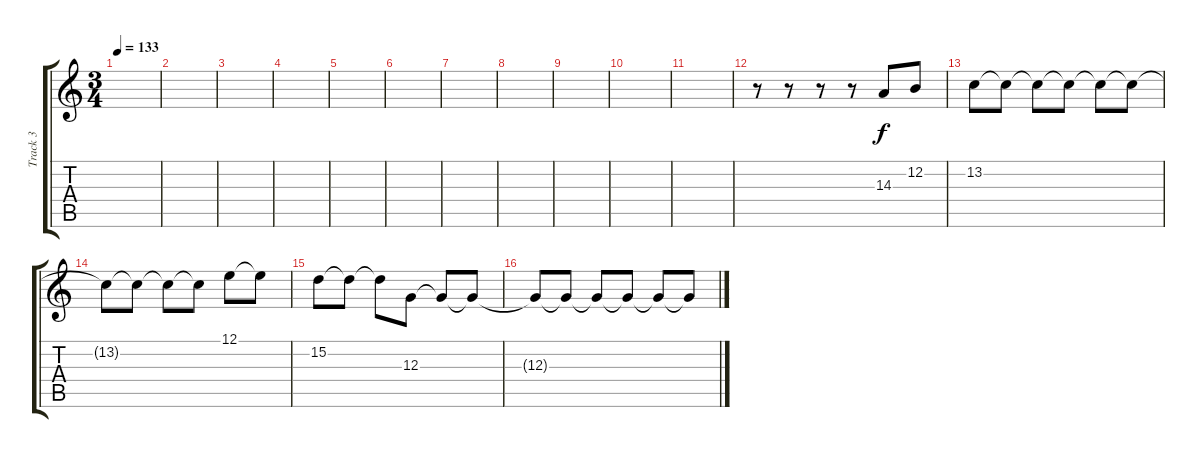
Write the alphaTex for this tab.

\track ("Track 3" "Track 3") {instrument stringensemble1}
\staff {score tabs}
\tuning (E4 B3 G3 D3 A2 E2) {hide}
\ts (3 4)
\tempo 133
\clef g2
\ks c
|
|
|
|
|
|
|
|
|
|
|
r.8 r.8 r.8 r.8 14.3.8 12.2.8 |
13.2.8 13.2{t}.8 13.2{t}.8 13.2{t}.8 13.2{t}.8 13.2{t}.8 |
13.2{t}.8 13.2{t}.8 13.2{t}.8 13.2{t}.8 12.1.8 12.1{t}.8 |
15.2.8 15.2{t}.8 15.2{t}.8 12.3.8 12.3{t}.8 12.3{t}.8 |
12.3{t}.8 12.3{t}.8 12.3{t}.8 12.3{t}.8 12.3{t}.8 12.3{t}.8
